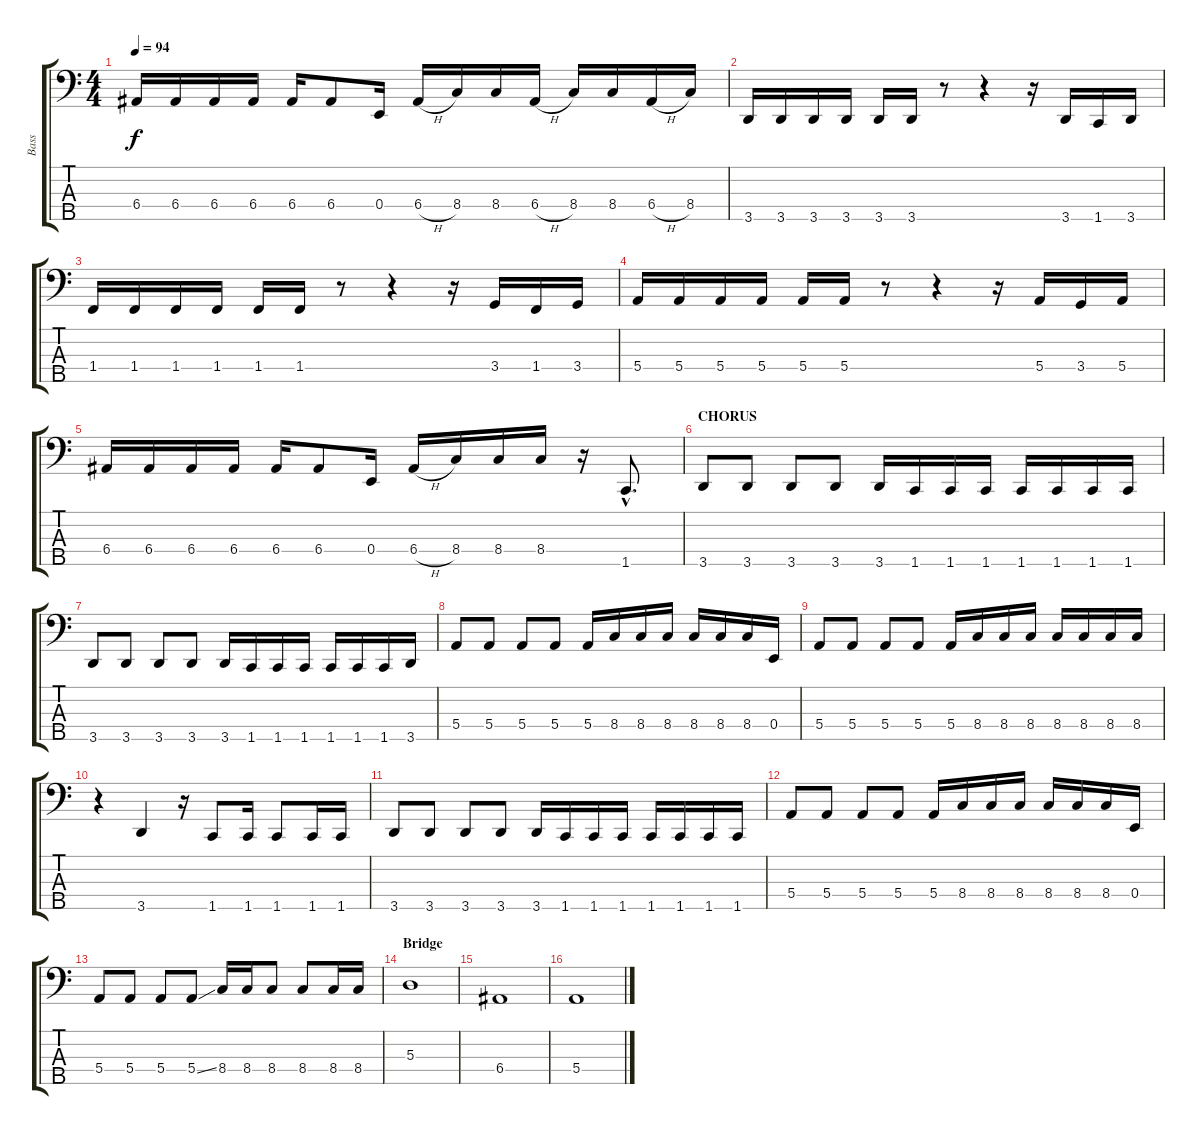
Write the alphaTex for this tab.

\track ("Bass" "Bass") {instrument slapbass2}
\staff {score tabs}
\tuning (G2 D2 A1 E1 B0) {hide}
\ts (4 4)
\tempo 94
\clef f4
\ks c
6.4.16{dy f} 6.4.16 6.4.16 6.4.16 6.4.16 6.4.8 0.4.16 6.4{h}.16 8.4.16 8.4.16 6.4{h}.16 8.4.16 8.4.16 6.4{h}.16 8.4.16 |
3.5.16 3.5.16 3.5.16 3.5.16 3.5.16 3.5.16 r.8 r.4 r.16 3.5.16 1.5.16 3.5.16 |
1.4.16 1.4.16 1.4.16 1.4.16 1.4.16 1.4.16 r.8 r.4 r.16 3.4.16 1.4.16 3.4.16 |
5.4.16 5.4.16 5.4.16 5.4.16 5.4.16 5.4.16 r.8 r.4 r.16 5.4.16 3.4.16 5.4.16 |
6.4.16 6.4.16 6.4.16 6.4.16 6.4.16 6.4.8 0.4.16 6.4{h}.16 8.4.16 8.4.16 8.4.16 r.16 1.5{hac}.8{d} |
\section ("" "CHORUS")
3.5.8 3.5.8 3.5.8 3.5.8 3.5.16 1.5.16 1.5.16 1.5.16 1.5.16 1.5.16 1.5.16 1.5.16 |
3.5.8 3.5.8 3.5.8 3.5.8 3.5.16 1.5.16 1.5.16 1.5.16 1.5.16 1.5.16 1.5.16 3.5.16 |
5.4.8 5.4.8 5.4.8 5.4.8 5.4.16 8.4.16 8.4.16 8.4.16 8.4.16 8.4.16 8.4.16 0.4.16 |
5.4.8 5.4.8 5.4.8 5.4.8 5.4.16 8.4.16 8.4.16 8.4.16 8.4.16 8.4.16 8.4.16 8.4.16 |
r.4 3.5.4 r.16 1.5.8 1.5.16 1.5.8 1.5.16 1.5.16 |
3.5.8 3.5.8 3.5.8 3.5.8 3.5.16 1.5.16 1.5.16 1.5.16 1.5.16 1.5.16 1.5.16 1.5.16 |
5.4.8 5.4.8 5.4.8 5.4.8 5.4.16 8.4.16 8.4.16 8.4.16 8.4.16 8.4.16 8.4.16 0.4.16 |
5.4.8 5.4.8 5.4.8 5.4{ss}.8 8.4.16 8.4.16 8.4.8 8.4.8 8.4.16 8.4.16 |
\section ("" "Bridge")
5.3.1 |
6.4.1 |
5.4.1
